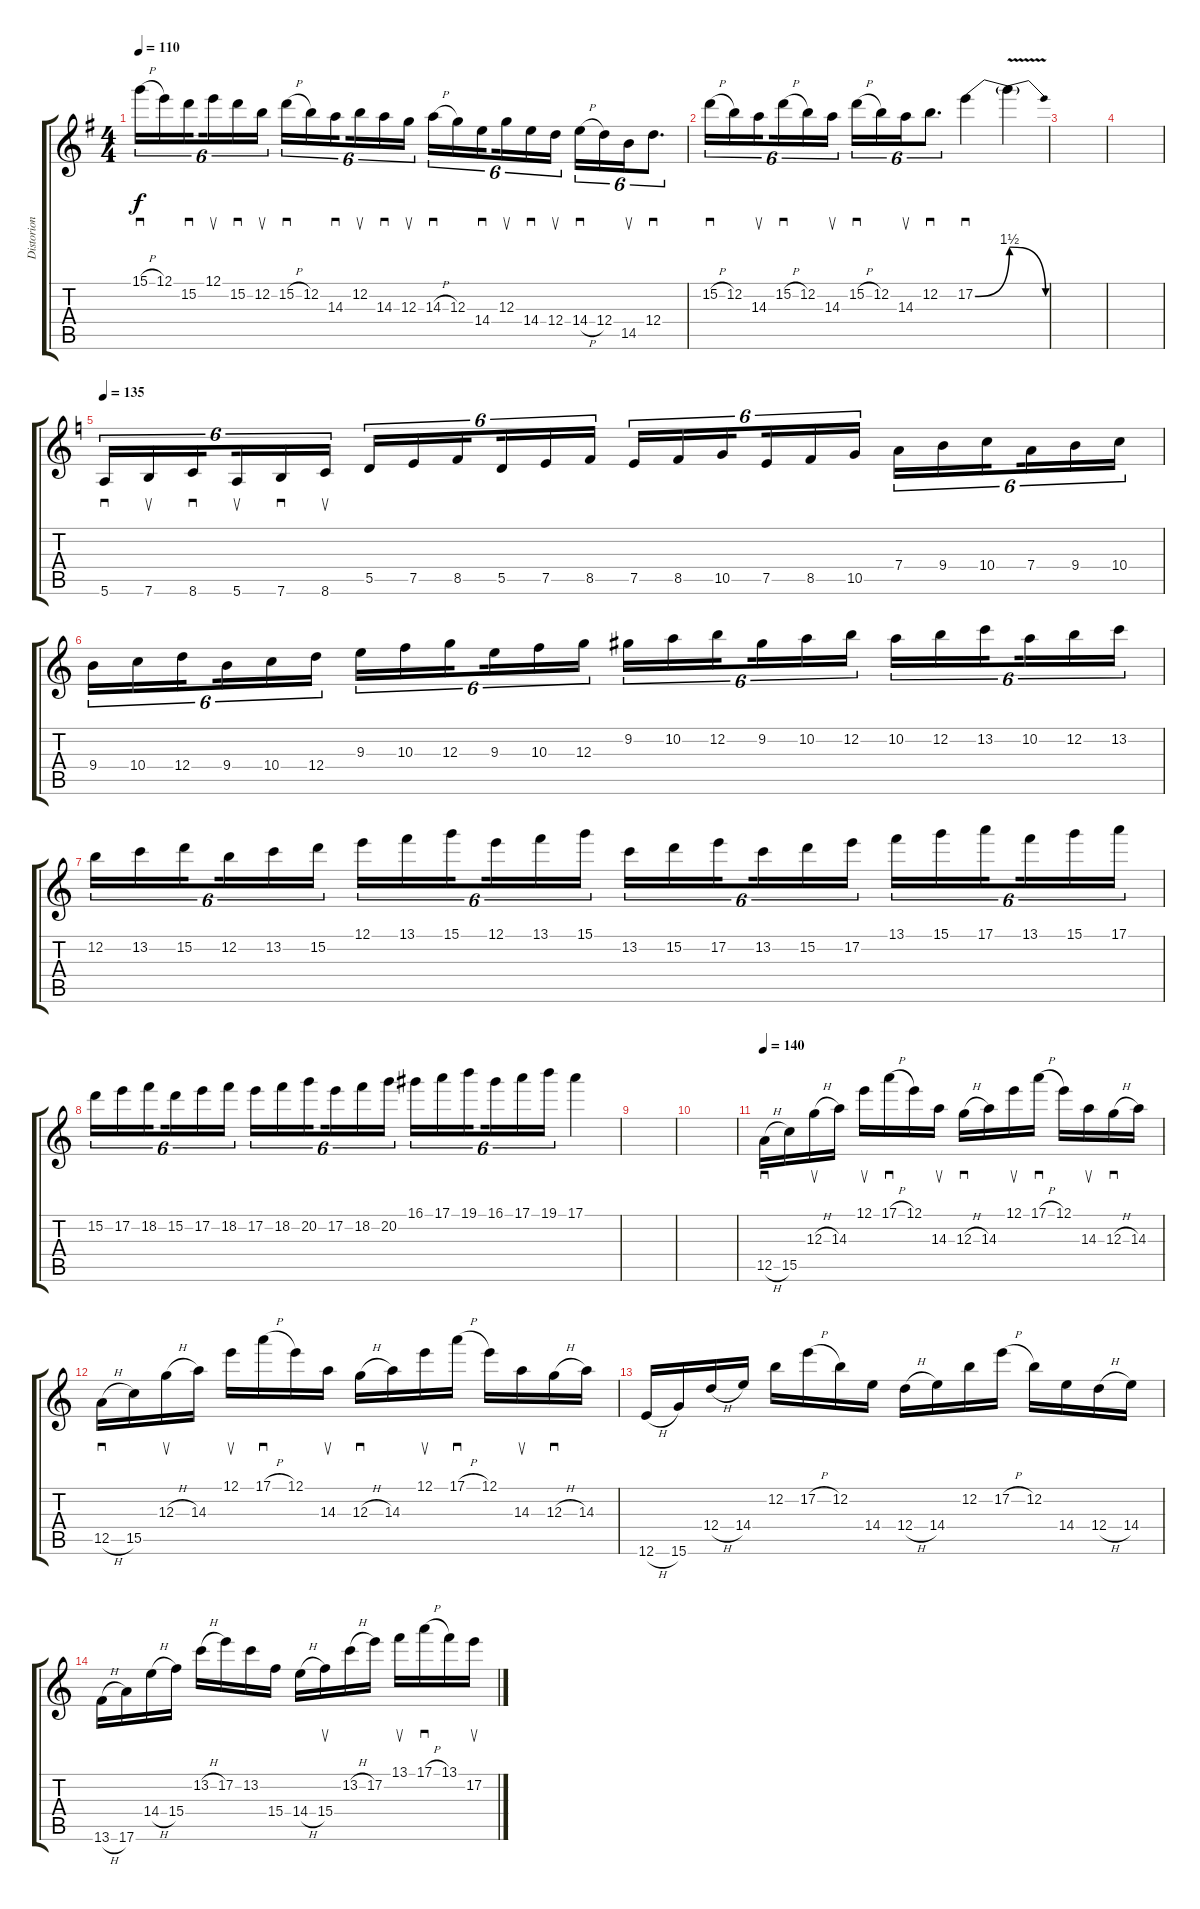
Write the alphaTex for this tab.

\track ("Distorion Guitar" "Distorion ") {instrument overdrivenguitar}
\staff {score tabs}
\tuning (E4 B3 G3 D3 A2 E2) {hide}
\ts (4 4)
\tempo 110
\clef g2
\ks g
15.1{h}.16{sd tu (6 4) dy f} 12.1.16{tu (6 4)} 15.2.16{sd tu (6 4) beam splitsecondary} 12.1.16{su tu (6 4)} 15.2.16{sd tu (6 4)} 12.2.16{su tu (6 4)} 15.2{h}.16{sd tu (6 4)} 12.2.16{tu (6 4)} 14.3.16{sd tu (6 4) beam splitsecondary} 12.2.16{su tu (6 4)} 14.3.16{sd tu (6 4)} 12.3.16{su tu (6 4)} 14.3{h}.16{sd tu (6 4)} 12.3.16{tu (6 4)} 14.4.16{sd tu (6 4) beam splitsecondary} 12.3.16{su tu (6 4)} 14.4.16{sd tu (6 4)} 12.4.16{su tu (6 4)} 14.4{h}.16{sd tu (6 4)} 12.4.16{tu (6 4)} 14.5.16{su tu (6 4)} 12.4.8{d sd tu (6 4)} |
15.2{h}.16{sd tu (6 4)} 12.2.16{tu (6 4)} 14.3.16{su tu (6 4) beam splitsecondary} 15.2{h}.16{sd tu (6 4)} 12.2.16{tu (6 4)} 14.3.16{su tu (6 4)} 15.2{h}.16{sd tu (6 4)} 12.2.16{tu (6 4)} 14.3.16{su tu (6 4)} 12.2.8{d sd tu (6 4)} 17.2{be (bend 0 0 60 6)}.4{sd} 17.2{be (release 0 6 60 0) v t}.4 |
|
|
\tempo 135
\ks c
5.6.16{sd tu (6 4)} 7.6.16{su tu (6 4)} 8.6.16{sd tu (6 4) beam splitsecondary} 5.6.16{su tu (6 4)} 7.6.16{sd tu (6 4)} 8.6.16{su tu (6 4)} 5.5.16{tu (6 4)} 7.5.16{tu (6 4)} 8.5.16{tu (6 4) beam splitsecondary} 5.5.16{tu (6 4)} 7.5.16{tu (6 4)} 8.5.16{tu (6 4)} 7.5.16{tu (6 4)} 8.5.16{tu (6 4)} 10.5.16{tu (6 4) beam splitsecondary} 7.5.16{tu (6 4)} 8.5.16{tu (6 4)} 10.5.16{tu (6 4)} 7.4.16{tu (6 4)} 9.4.16{tu (6 4)} 10.4.16{tu (6 4) beam splitsecondary} 7.4.16{tu (6 4)} 9.4.16{tu (6 4)} 10.4.16{tu (6 4)} |
9.4.16{tu (6 4)} 10.4.16{tu (6 4)} 12.4.16{tu (6 4) beam splitsecondary} 9.4.16{tu (6 4)} 10.4.16{tu (6 4)} 12.4.16{tu (6 4)} 9.3.16{tu (6 4)} 10.3.16{tu (6 4)} 12.3.16{tu (6 4) beam splitsecondary} 9.3.16{tu (6 4)} 10.3.16{tu (6 4)} 12.3.16{tu (6 4)} 9.2.16{tu (6 4)} 10.2.16{tu (6 4)} 12.2.16{tu (6 4) beam splitsecondary} 9.2.16{tu (6 4)} 10.2.16{tu (6 4)} 12.2.16{tu (6 4)} 10.2.16{tu (6 4)} 12.2.16{tu (6 4)} 13.2.16{tu (6 4) beam splitsecondary} 10.2.16{tu (6 4)} 12.2.16{tu (6 4)} 13.2.16{tu (6 4)} |
12.2.16{tu (6 4)} 13.2.16{tu (6 4)} 15.2.16{tu (6 4) beam splitsecondary} 12.2.16{tu (6 4)} 13.2.16{tu (6 4)} 15.2.16{tu (6 4)} 12.1.16{tu (6 4)} 13.1.16{tu (6 4)} 15.1.16{tu (6 4) beam splitsecondary} 12.1.16{tu (6 4)} 13.1.16{tu (6 4)} 15.1.16{tu (6 4)} 13.2.16{tu (6 4)} 15.2.16{tu (6 4)} 17.2.16{tu (6 4) beam splitsecondary} 13.2.16{tu (6 4)} 15.2.16{tu (6 4)} 17.2.16{tu (6 4)} 13.1.16{tu (6 4)} 15.1.16{tu (6 4)} 17.1.16{tu (6 4) beam splitsecondary} 13.1.16{tu (6 4)} 15.1.16{tu (6 4)} 17.1.16{tu (6 4)} |
15.2.16{tu (6 4)} 17.2.16{tu (6 4)} 18.2.16{tu (6 4) beam splitsecondary} 15.2.16{tu (6 4)} 17.2.16{tu (6 4)} 18.2.16{tu (6 4)} 17.2.16{tu (6 4)} 18.2.16{tu (6 4)} 20.2.16{tu (6 4) beam splitsecondary} 17.2.16{tu (6 4)} 18.2.16{tu (6 4)} 20.2.16{tu (6 4)} 16.1.16{tu (6 4)} 17.1.16{tu (6 4)} 19.1.16{tu (6 4) beam splitsecondary} 16.1.16{tu (6 4)} 17.1.16{tu (6 4)} 19.1.16{tu (6 4)} 17.1.4 |
|
|
\tempo 140
12.5{h}.16{sd} 15.5.16 12.3{h}.16{su} 14.3.16 12.1.16{su} 17.1{h}.16{sd} 12.1.16 14.3.16{su} 12.3{h}.16{sd} 14.3.16 12.1.16{su} 17.1{h}.16{sd} 12.1.16 14.3.16{su} 12.3{h}.16{sd} 14.3.16 |
12.5{h}.16{sd} 15.5.16 12.3{h}.16{su} 14.3.16 12.1.16{su} 17.1{h}.16{sd} 12.1.16 14.3.16{su} 12.3{h}.16{sd} 14.3.16 12.1.16{su} 17.1{h}.16{sd} 12.1.16 14.3.16{su} 12.3{h}.16{sd} 14.3.16 |
12.6{h}.16 15.6.16 12.4{h}.16 14.4.16 12.2.16 17.2{h}.16 12.2.16 14.4.16 12.4{h}.16 14.4.16 12.2.16 17.2{h}.16 12.2.16 14.4.16 12.4{h}.16 14.4.16 |
13.6{h}.16 17.6.16 14.4{h}.16 15.4.16 13.2{h}.16 17.2.16 13.2.16 15.4.16 14.4{h}.16 15.4.16{su} 13.2{h}.16 17.2.16 13.1.16{su} 17.1{h}.16{sd} 13.1.16 17.2.16{su}
